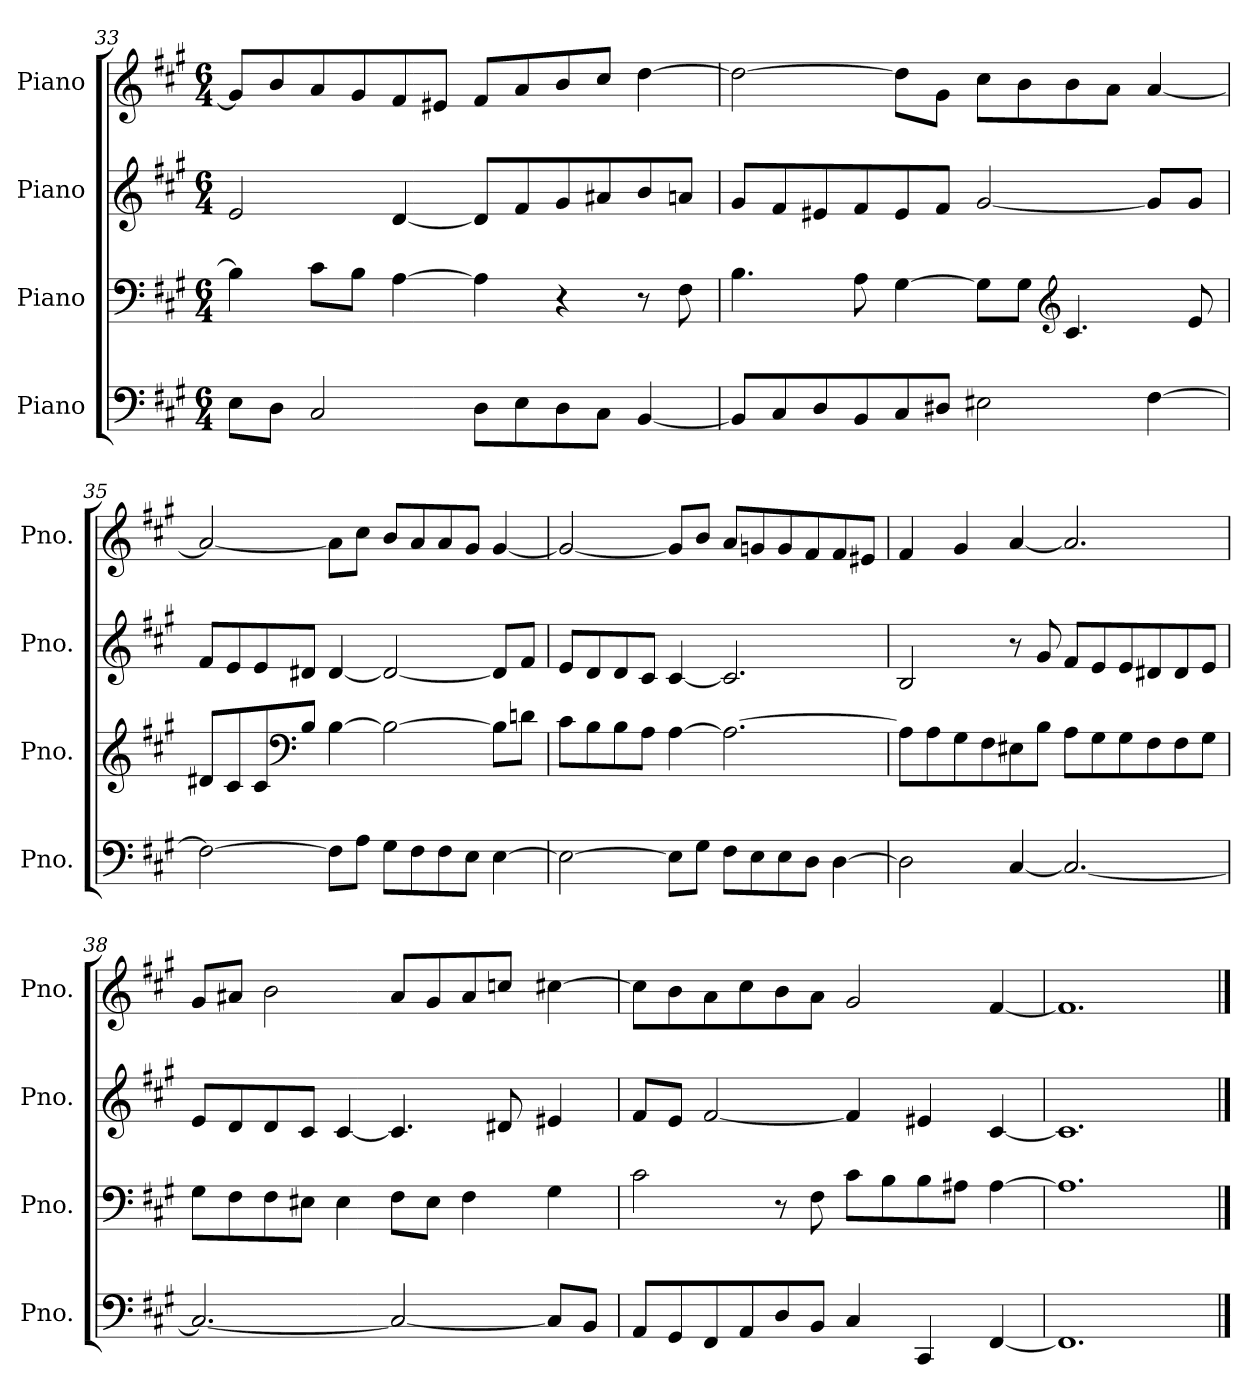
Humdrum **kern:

**kern	**kern	**kern	**kern
*part4	*part3	*part2	*part1
*staff4	*staff3	*staff2	*staff1
*I"Piano	*I"Piano	*I"Piano	*I"Piano
*I'Pno.	*I'Pno.	*I'Pno.	*I'Pno.
!!LO:PB:g=z
*clefF4	*clefF4	*clefG2	*clefG2
*k[f#c#g#]	*k[f#c#g#]	*k[f#c#g#]	*k[f#c#g#]
*M6/4	*M6/4	*M6/4	*M6/4
=33	=33	=33	=33
8Ei\L	4Bj\]	2eZ/	8g#V/L]
8Di\J	.	.	8bV/
2C#i/	8c#j\L	.	8aV/
.	8Bj\J	.	8g#V/
.	[4Aj\	[4dZ/	8f#V/
.	.	.	8e#XV/J
8Di\L	4Aj\]	8dZ/L]	8f#V/L
8Ei\	.	8f#Z/	8aV/
8Di\	4r	8g#Z/	8bV/
8C#i\J	.	8a#XZ/	8cc#V/J
[4BBi/	8r	8bZ/	[4ddV\
.	8F#j\	8anZ/J	.
=34	=34	=34	=34
8BBi/L]	4.Bj\	8g#Z/L	2ddV\_
8C#i/	.	8f#Z/	.
8Di/	.	8e#XZ/	.
8BBi/	8Aj\	8f#Z/	.
8C#i/	[4G#j\	8e#Z/	8ddV\L]
8D#Xi/J	.	8f#Z/J	8g#V\J
2E#Xi\	8G#j\L]	[2g#Z/	8cc#V\L
.	8G#j\J	.	8bV\
*	*clefG2	*	*
.	4.c#j/	.	8bV\
.	.	.	8aV\J
[4F#i\	.	8g#Z/L]	[4aV/
.	8ej/	8g#Z/J	.
!!LO:LB:g=z
=35	=35	=35	=35
2F#i\_	8d#Xj/L	8f#Z/L	2aV/_
.	8c#j/	8eZ/	.
.	8c#j/	8eZ/	.
*	*clefF4	*	*
.	8Bj/J	8d#XZ/J	.
8F#i\L]	[4Bj\	[4d#Z/	8aV\L]
8Ai\J	.	.	8cc#V\J
8G#i\L	2Bj\_	2d#Z/_	8bV/L
8F#i\	.	.	8aV/
8F#i\	.	.	8aV/
8Ei\J	.	.	8g#V/J
[4Ei\	8Bj\L]	8d#Z/L]	[4g#V/
.	8dnj\J	8f#Z/J	.
=36	=36	=36	=36
2Ei\_	8c#j\L	8eZ/L	2g#V/_
.	8Bj\	8dZ/	.
.	8Bj\	8dZ/	.
.	8Aj\J	8c#Z/J	.
8Ei\L]	[4Aj\	[4c#Z/	8g#V/L]
8G#i\J	.	.	8bV/J
8F#i\L	2.Aj\_	2.c#Z/]	8aV/L
8Ei\	.	.	8gnV/
8Ei\	.	.	8gV/
8Di\J	.	.	8f#V/
[4Di\	.	.	8f#V/
.	.	.	8e#XV/J
!!LO:LB:g=z
=37	=37	=37	=37
2Di\]	8Aj\L]	2BZ/	4f#V/
.	8Aj\	.	.
.	8G#j\	.	4g#V/
.	8F#j\	.	.
[4C#i/	8E#Xj\	8r	[4aV/
.	8Bj\J	8g#Z/	.
2.C#i/_	8Aj\L	8f#Z/L	2.aV/]
.	8G#j\	8eZ/	.
.	8G#j\	8eZ/	.
.	8F#j\	8d#XZ/	.
.	8F#j\	8d#Z/	.
.	8G#j\J	8eZ/J	.
=38	=38	=38	=38
2.C#i/_	8G#j\L	8eZ/L	8g#V/L
.	8F#j\	8dZ/	8a#XV/J
.	8F#j\	8dZ/	2bV\
.	8E#Xj\J	8c#Z/J	.
.	4E#j\	[4c#Z/	.
2C#i/_	8F#j\L	4.c#Z/]	8a#V/L
.	8E#j\J	.	8g#V/
.	4F#j\	.	8a#V/
.	.	8d#XZ/	8ccnV/J
8C#i/L]	4G#j\	4e#XZ/	[4cc#XV\
8BBi/J	.	.	.
!!LO:PB:g=z
=39	=39	=39	=39
8AAi/L	2c#j\	8f#Z/L	8cc#V\L]
8GG#i/	.	8eZ/J	8bV\
8FF#i/	.	[2f#Z/	8aV\
8AAi/	.	.	8cc#V\
8Di/	8r	.	8bV\
8BBi/J	8F#j\	.	8aV\J
4C#i/	8c#j\L	4f#Z/]	2g#V/
.	8Bj\	.	.
4CC#i/	8Bj\	4e#XZ/	.
.	8A#Xj\J	.	.
[4FF#i/	[4A#j\	[4c#Z/	[4f#V/
=40	=40	=40	=40
1.FF#i]	1.A#j]	1.c#Z]	1.f#V]
==	==	==	==
*-	*-	*-	*-
